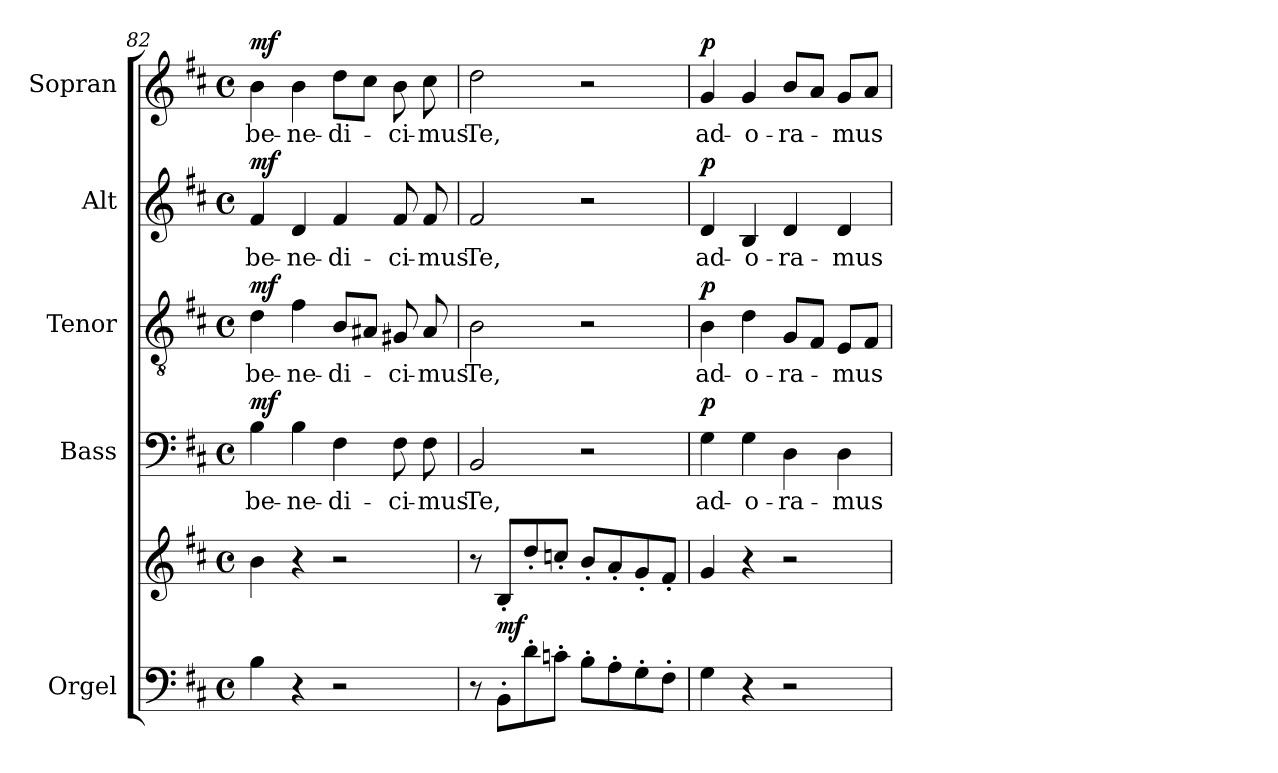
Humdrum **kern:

**kern	**kern	**dynam	**kern	**text	**dynam	**kern	**text	**dynam	**kern	**text	**dynam	**kern	**text	**dynam
*part5	*part5	*part5	*part4	*part4	*part4	*part3	*part3	*part3	*part2	*part2	*part2	*part1	*part1	*part1
*staff6	*staff5	*staff5/6	*staff4	*staff4	*staff4	*staff3	*staff3	*staff3	*staff2	*staff2	*staff2	*staff1	*staff1	*staff1
*I"Orgel	*	*	*I"Bass	*	*	*I"Tenor	*	*	*I"Alt	*	*	*I"Sopran	*	*
*I'Org.	*	*	*I'B.	*	*	*I'T.	*	*	*I'A.	*	*	*I'S.	*	*
*clefF4	*clefG2	*	*clefF4	*	*	*clefGv2	*	*	*clefG2	*	*	*clefG2	*	*
*k[f#c#]	*k[f#c#]	*	*k[f#c#]	*	*	*k[f#c#]	*	*	*k[f#c#]	*	*	*k[f#c#]	*	*
*D:	*D:	*	*D:	*	*	*D:	*	*	*D:	*	*	*D:	*	*
*M4/4	*M4/4	*	*M4/4	*	*	*M4/4	*	*	*M4/4	*	*	*M4/4	*	*
*met(c)	*met(c)	*	*met(c)	*	*	*met(c)	*	*	*met(c)	*	*	*met(c)	*	*
=82	=82	=82	=82	=82	=82	=82	=82	=82	=82	=82	=82	=82	=82	=82
!	!	!	!	!LO:LY:b	!LO:DY:a	!	!LO:LY:b	!LO:DY:a	!	!LO:LY:b	!LO:DY:a	!	!LO:LY:b	!LO:DY:a
4B\	4b\	.	4B\	be-	mf	4d\	be-	mf	4f#/	be-	mf	4b\	be-	mf
!	!	!	!	!LO:LY:b	!	!	!LO:LY:b	!	!	!LO:LY:b	!	!	!LO:LY:b	!
4r	4r	.	4B\	-ne-	.	4f#\	-ne-	.	4d/	-ne-	.	4b\	-ne-	.
!	!	!	!	!LO:LY:b	!	!	!LO:LY:b	!	!	!LO:LY:b	!	!	!LO:LY:b	!
2r	2r	.	4F#\	-di-	.	8B/L	-di-	.	4f#/	-di-	.	8dd\L	-di-	.
.	.	.	.	.	.	8A#X/J	.	.	.	.	.	8cc#\J	.	.
!	!	!	!	!LO:LY:b	!	!	!LO:LY:b	!	!	!LO:LY:b	!	!	!LO:LY:b	!
.	.	.	8F#\	-ci-	.	8G#X/	-ci-	.	8f#/	-ci-	.	8b\	-ci-	.
!	!	!	!	!LO:LY:b	!	!	!LO:LY:b	!	!	!LO:LY:b	!	!	!LO:LY:b	!
.	.	.	8F#\	-mus	.	8A#/	-mus	.	8f#/	-mus	.	8cc#\	-mus	.
=83	=83	=83	=83	=83	=83	=83	=83	=83	=83	=83	=83	=83	=83	=83
!	!	!	!	!LO:LY:b	!	!	!LO:LY:b	!	!	!LO:LY:b	!	!	!LO:LY:b	!
8r	8r	.	2BB/	Te,	.	2B\	Te,	.	2f#/	Te,	.	2dd\	Te,	.
!	!	!LO:DY:b	!	!	!	!	!	!	!	!	!	!	!	!
8BB'>\L	8B'</L	mf	.	.	.	.	.	.	.	.	.	.	.	.
8d'>\	8dd'</	.	.	.	.	.	.	.	.	.	.	.	.	.
8cn'>\J	8ccn'</J	.	.	.	.	.	.	.	.	.	.	.	.	.
8B'>\L	8b'</L	.	2r	.	.	2r	.	.	2r	.	.	2r	.	.
8A'>\	8a'</	.	.	.	.	.	.	.	.	.	.	.	.	.
8G'>\	8g'</	.	.	.	.	.	.	.	.	.	.	.	.	.
8F#'>\J	8f#'</J	.	.	.	.	.	.	.	.	.	.	.	.	.
=84	=84	=84	=84	=84	=84	=84	=84	=84	=84	=84	=84	=84	=84	=84
!	!	!	!	!LO:LY:b	!LO:DY:a	!	!LO:LY:b	!LO:DY:a	!	!LO:LY:b	!LO:DY:a	!	!LO:LY:b	!LO:DY:a
4G\	4g/	.	4G\	ad-	p	4B\	ad-	p	4d/	ad-	p	4g/	ad-	p
!	!	!	!	!LO:LY:b	!	!	!LO:LY:b	!	!	!LO:LY:b	!	!	!LO:LY:b	!
4r	4r	.	4G\	-o-	.	4d\	-o-	.	4B/	-o-	.	4g/	-o-	.
!	!	!	!	!LO:LY:b	!	!	!LO:LY:b	!	!	!LO:LY:b	!	!	!LO:LY:b	!
2r	2r	.	4D\	-ra-	.	8G/L	-ra-	.	4d/	-ra-	.	8b/L	-ra-	.
.	.	.	.	.	.	8F#/J	.	.	.	.	.	8a/J	.	.
!	!	!	!	!LO:LY:b	!	!	!LO:LY:b	!	!	!LO:LY:b	!	!	!LO:LY:b	!
.	.	.	4D\	-mus	.	8E/L	-mus	.	4d/	-mus	.	8g/L	-mus	.
.	.	.	.	.	.	8F#/J	.	.	.	.	.	8a/J	.	.
=	=	=	=	=	=	=	=	=	=	=	=	=	=	=
*-	*-	*-	*-	*-	*-	*-	*-	*-	*-	*-	*-	*-	*-	*-
